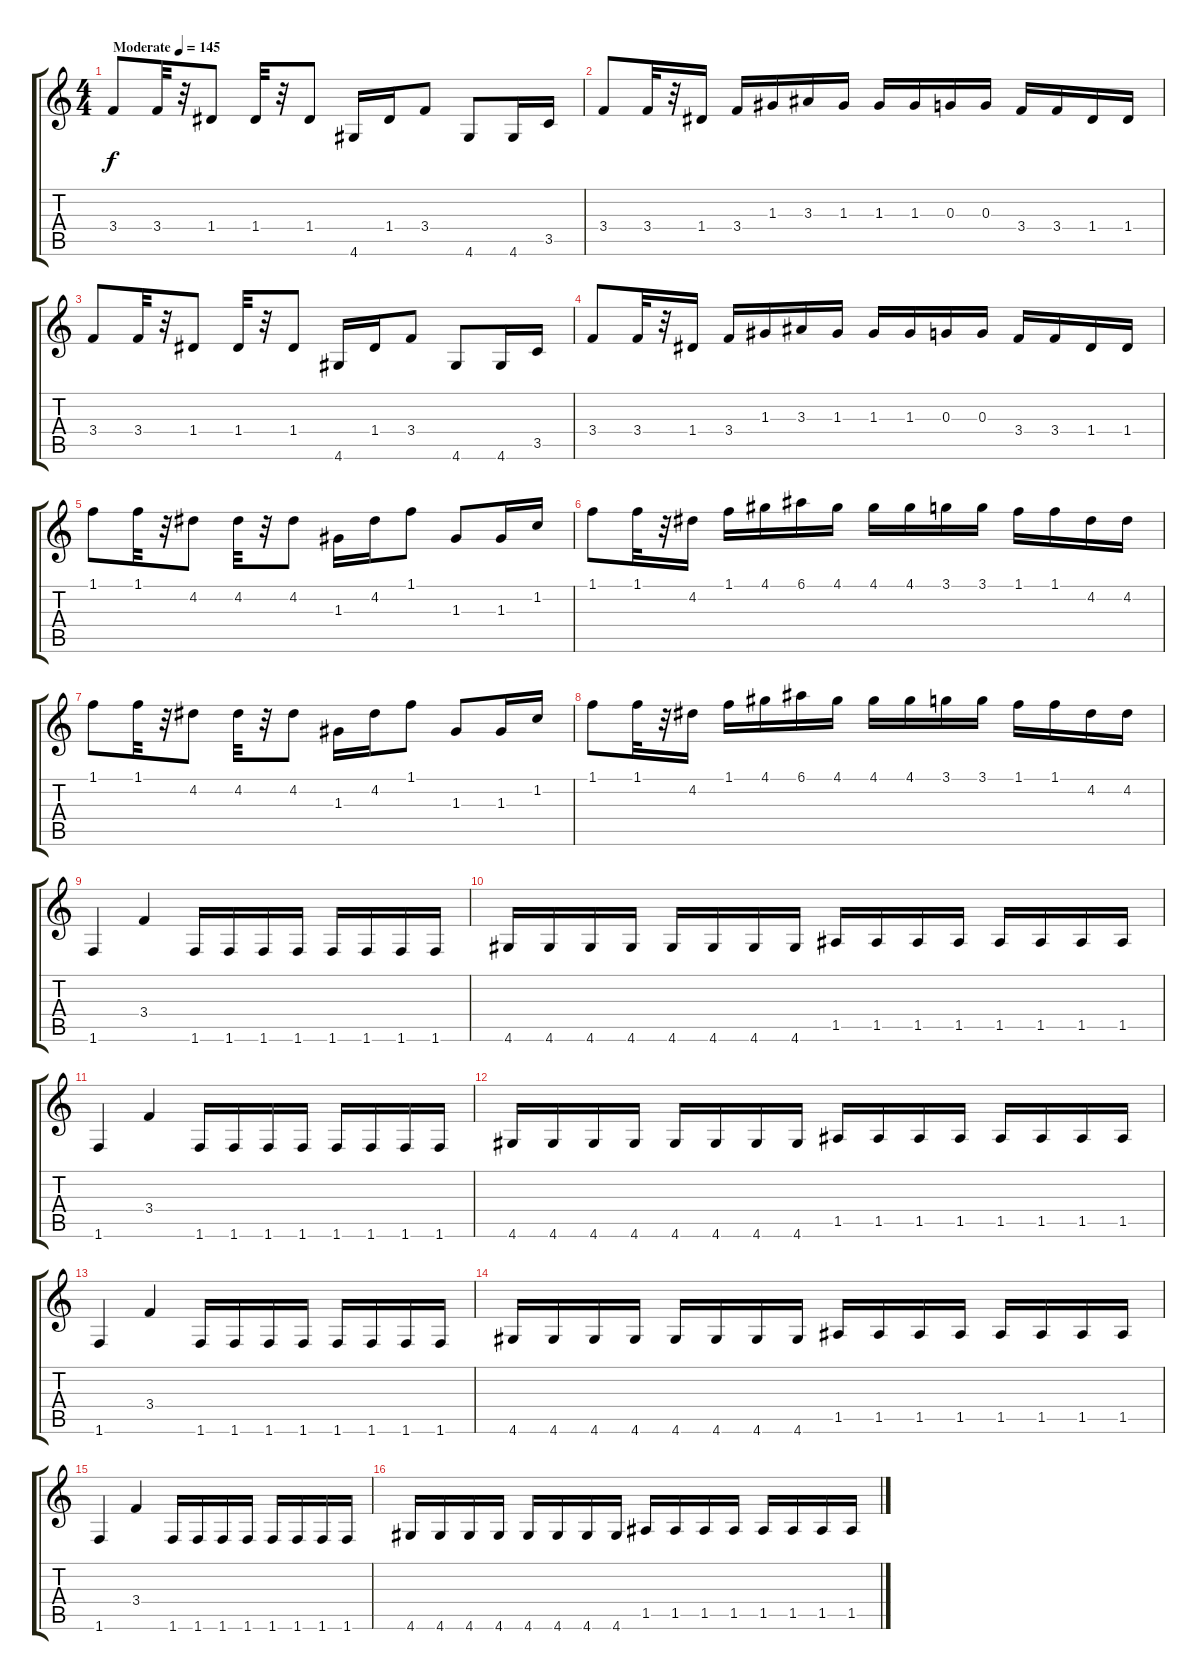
\track "" {instrument distortionguitar}
\staff {score tabs}
\tuning (E4 B3 G3 D3 A2 E2) {hide}
\ts (4 4)
\tempo (145 "Moderate")
\clef g2
\ks c
3.4.8{dy f instrument distortionguitar} 3.4.32 r.32 1.4.8 1.4.32 r.32 1.4.8 4.6.16 1.4.16 3.4.8 4.6.8 4.6.16 3.5.16 |
3.4.8 3.4.32 r.32 1.4.16 3.4.16 1.3.16 3.3.16 1.3.16 1.3.16 1.3.16 0.3.16 0.3.16 3.4.16 3.4.16 1.4.16 1.4.16 |
3.4.8 3.4.32 r.32 1.4.8 1.4.32 r.32 1.4.8 4.6.16 1.4.16 3.4.8 4.6.8 4.6.16 3.5.16 |
3.4.8 3.4.32 r.32 1.4.16 3.4.16 1.3.16 3.3.16 1.3.16 1.3.16 1.3.16 0.3.16 0.3.16 3.4.16 3.4.16 1.4.16 1.4.16 |
1.1.8 1.1.32 r.32 4.2.8 4.2.32 r.32 4.2.8 1.3.16 4.2.16 1.1.8 1.3.8 1.3.16 1.2.16 |
1.1.8 1.1.32 r.32 4.2.16 1.1.16 4.1.16 6.1.16 4.1.16 4.1.16 4.1.16 3.1.16 3.1.16 1.1.16 1.1.16 4.2.16 4.2.16 |
1.1.8 1.1.32 r.32 4.2.8 4.2.32 r.32 4.2.8 1.3.16 4.2.16 1.1.8 1.3.8 1.3.16 1.2.16 |
1.1.8 1.1.32 r.32 4.2.16 1.1.16 4.1.16 6.1.16 4.1.16 4.1.16 4.1.16 3.1.16 3.1.16 1.1.16 1.1.16 4.2.16 4.2.16 |
1.6.4 3.4.4 1.6.16 1.6.16 1.6.16 1.6.16 1.6.16 1.6.16 1.6.16 1.6.16 |
4.6.16 4.6.16 4.6.16 4.6.16 4.6.16 4.6.16 4.6.16 4.6.16 1.5.16 1.5.16 1.5.16 1.5.16 1.5.16 1.5.16 1.5.16 1.5.16 |
1.6.4 3.4.4 1.6.16 1.6.16 1.6.16 1.6.16 1.6.16 1.6.16 1.6.16 1.6.16 |
4.6.16 4.6.16 4.6.16 4.6.16 4.6.16 4.6.16 4.6.16 4.6.16 1.5.16 1.5.16 1.5.16 1.5.16 1.5.16 1.5.16 1.5.16 1.5.16 |
1.6.4 3.4.4 1.6.16 1.6.16 1.6.16 1.6.16 1.6.16 1.6.16 1.6.16 1.6.16 |
4.6.16 4.6.16 4.6.16 4.6.16 4.6.16 4.6.16 4.6.16 4.6.16 1.5.16 1.5.16 1.5.16 1.5.16 1.5.16 1.5.16 1.5.16 1.5.16 |
1.6.4 3.4.4 1.6.16 1.6.16 1.6.16 1.6.16 1.6.16 1.6.16 1.6.16 1.6.16 |
4.6.16 4.6.16 4.6.16 4.6.16 4.6.16 4.6.16 4.6.16 4.6.16 1.5.16 1.5.16 1.5.16 1.5.16 1.5.16 1.5.16 1.5.16 1.5.16
